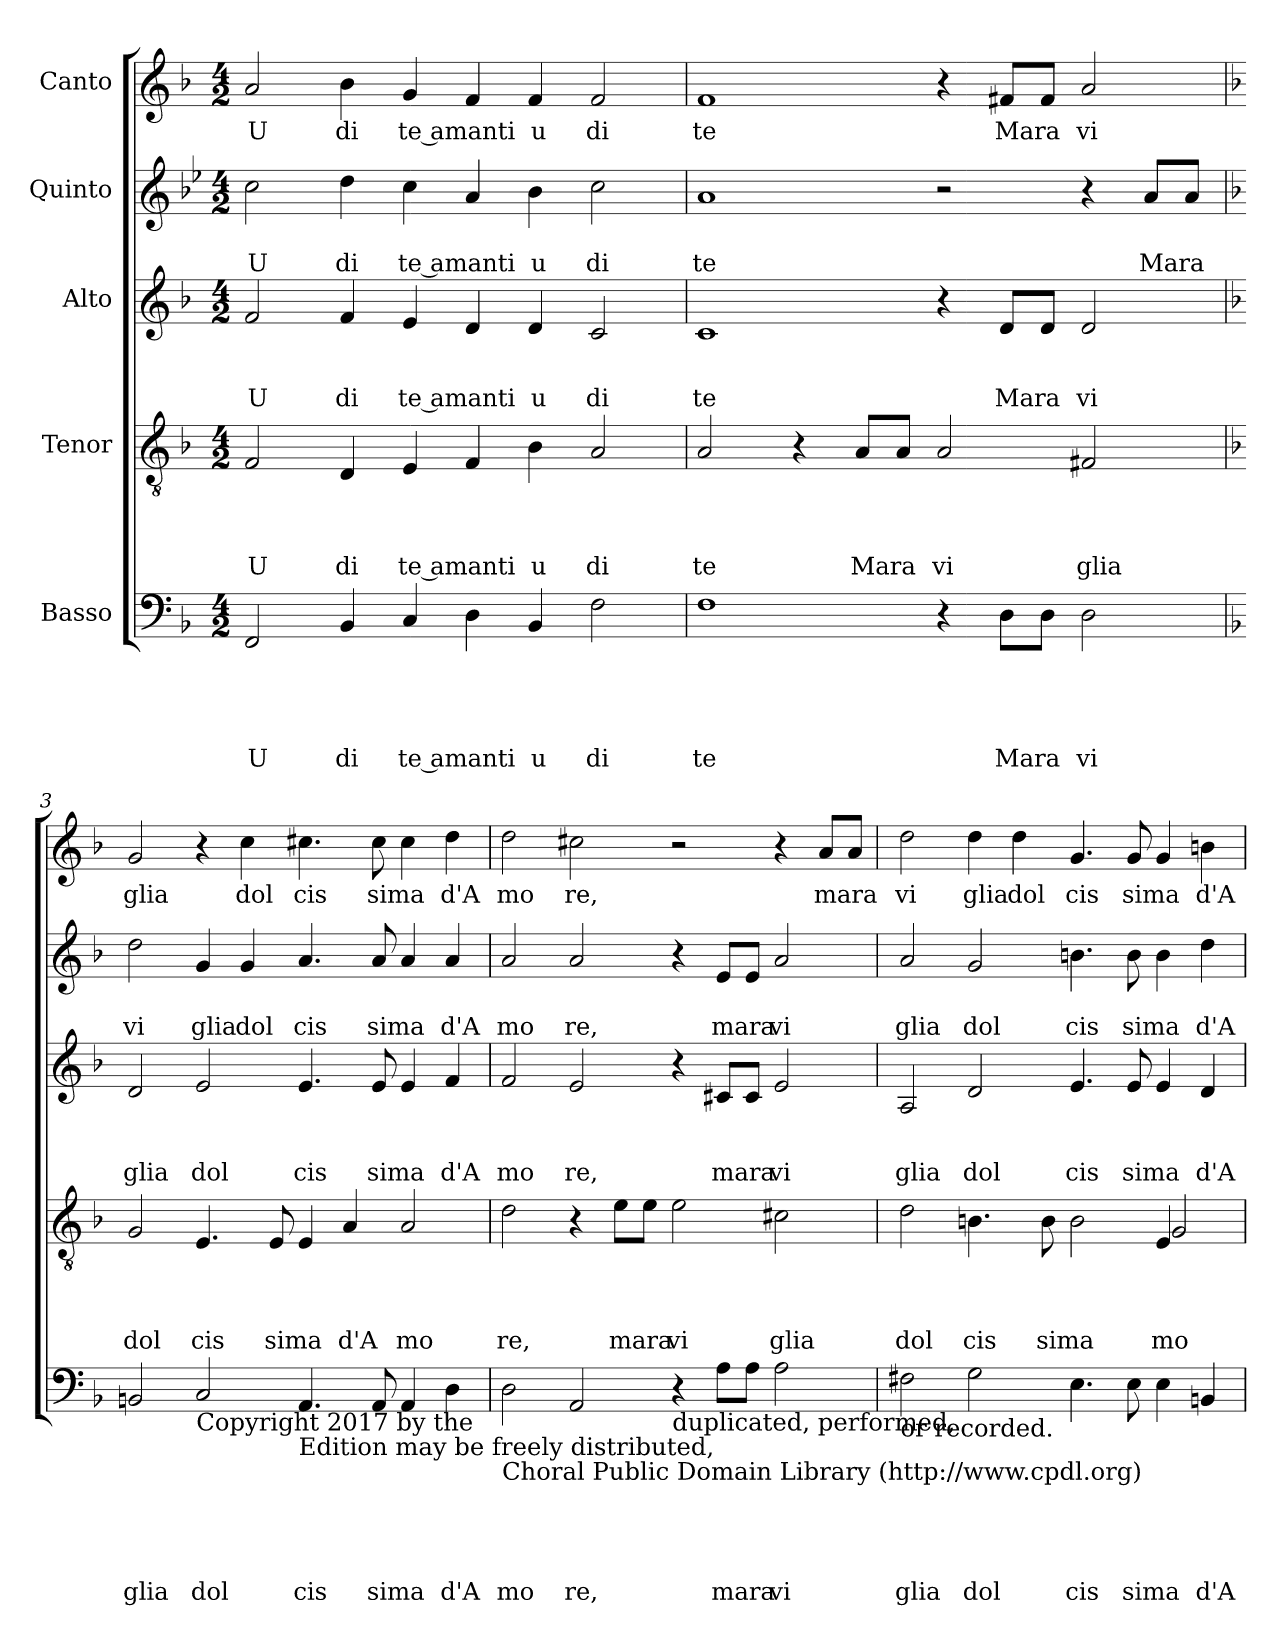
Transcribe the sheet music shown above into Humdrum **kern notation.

**kern	**text	**text	**text	**text	**text	**kern	**text	**text	**text	**text	**kern	**text	**text	**text	**kern	**text	**text	**kern	**text
*part5	*part5	*part5	*part5	*part5	*part5	*part4	*part4	*part4	*part4	*part4	*part3	*part3	*part3	*part3	*part2	*part2	*part2	*part1	*part1
*staff5	*staff5	*staff5	*staff5	*staff5	*staff5	*staff4	*staff4	*staff4	*staff4	*staff4	*staff3	*staff3	*staff3	*staff3	*staff2	*staff2	*staff2	*staff1	*staff1
*I"Basso	*	*	*	*	*	*I"Tenor	*	*	*	*	*I"Alto	*	*	*	*I"Quinto	*	*	*I"Canto	*
*clefF4	*	*	*	*	*	*clefGv2	*	*	*	*	*clefG2	*	*	*	*clefG2	*	*	*clefG2	*
*ITrd-3c-5	*	*	*	*	*	*ITrd-3c-5	*	*	*	*	*ITrd-3c-5	*	*	*	*	*	*	*ITrd-3c-5	*
*k[b-e-]	*	*	*	*	*	*k[b-e-]	*	*	*	*	*k[b-e-]	*	*	*	*k[b-e-]	*	*	*k[b-e-]	*
*B-:	*	*	*	*	*	*B-:	*	*	*	*	*B-:	*	*	*	*B-:	*	*	*B-:	*
*M4/2	*	*	*	*	*	*M4/2	*	*	*	*	*M4/2	*	*	*	*M4/2	*	*	*M4/2	*
=1	=1	=1	=1	=1	=1	=1	=1	=1	=1	=1	=1	=1	=1	=1	=1	=1	=1	=1	=1
!	!	!	!	!	!LO:LY:b	!	!	!	!	!LO:LY:b	!	!	!	!LO:LY:b	!	!	!LO:LY:b	!	!LO:LY:b
2BB-/	.	.	.	.	U	2B-/	.	.	.	U	2b-/	.	.	U	2cc\	.	U	2dd/	U
!	!	!	!	!	!LO:LY:b	!	!	!	!	!LO:LY:b	!	!	!	!LO:LY:b	!	!	!LO:LY:b	!	!LO:LY:b
4E-/	.	.	.	.	di	4G/	.	.	.	di	4b-/	.	.	di	4dd\	.	di	4ee-\	di
!	!	!	!	!	!LO:LY:b:rj	!	!	!	!	!LO:LY:b:rj	!	!	!	!LO:LY:b:rj	!	!	!LO:LY:b:rj	!	!LO:LY:b:rj
4F/	.	.	.	.	te amanti	4A/	.	.	.	te amanti	4a/	.	.	te amanti	4cc\	.	te amanti	4cc/	te amanti
4G\	.	.	.	.	.	4B-/	.	.	.	.	4g/	.	.	.	4a/	.	.	4b-/	.
!	!	!	!	!	!LO:LY:b	!	!	!	!	!LO:LY:b	!	!	!	!LO:LY:b	!	!	!LO:LY:b	!	!LO:LY:b
4E-/	.	.	.	.	u	4e-\	.	.	.	u	4g/	.	.	u	4b-\	.	u	4b-/	u
!	!	!	!	!	!LO:LY:b	!	!	!	!	!LO:LY:b	!	!	!	!LO:LY:b	!	!	!LO:LY:b	!	!LO:LY:b
2B-\	.	.	.	.	di	2d/	.	.	.	di	2f/	.	.	di	2cc\	.	di	2b-/	di
=2	=2	=2	=2	=2	=2	=2	=2	=2	=2	=2	=2	=2	=2	=2	=2	=2	=2	=2	=2
!	!	!	!	!	!LO:LY:b	!	!	!	!	!LO:LY:b	!	!	!	!LO:LY:b	!	!	!LO:LY:b	!	!LO:LY:b
1B-	.	.	.	.	te	2d/	.	.	.	te	1f	.	.	te	1a	.	te	1b-	te
.	.	.	.	.	.	4r	.	.	.	.	.	.	.	.	.	.	.	.	.
!	!	!	!	!	!	!	!	!	!	!LO:LY:b	!	!	!	!	!	!	!	!	!
.	.	.	.	.	.	8d/L	.	.	.	Mara	.	.	.	.	.	.	.	.	.
.	.	.	.	.	.	8d/J	.	.	.	.	.	.	.	.	.	.	.	.	.
!	!	!	!	!	!	!	!	!	!	!LO:LY:b	!	!	!	!	!	!	!	!	!
4r	.	.	.	.	.	2d/	.	.	.	vi	4r	.	.	.	2r	.	.	4r	.
!	!	!	!	!	!LO:LY:b	!	!	!	!	!	!	!	!	!LO:LY:b	!	!	!	!	!LO:LY:b
8G\L	.	.	.	.	Mara	.	.	.	.	.	8g/L	.	.	Mara	.	.	.	8bn/L	Mara
8G\J	.	.	.	.	.	.	.	.	.	.	8g/J	.	.	.	.	.	.	8b/J	.
!	!	!	!	!	!LO:LY:b	!	!	!	!	!LO:LY:b	!	!	!	!LO:LY:b	!	!	!	!	!LO:LY:b
2G\	.	.	.	.	vi	2Bn/	.	.	.	glia	2g/	.	.	vi	4r	.	.	2dd/	vi
!	!	!	!	!	!	!	!	!	!	!	!	!	!	!	!	!	!LO:LY:b	!	!
.	.	.	.	.	.	.	.	.	.	.	.	.	.	.	8a/L	.	Mara	.	.
.	.	.	.	.	.	.	.	.	.	.	.	.	.	.	8a/J	.	.	.	.
!!LO:LB:g=z
=3	=3	=3	=3	=3	=3	=3	=3	=3	=3	=3	=3	=3	=3	=3	=3	=3	=3	=3	=3
*	*	*	*	*	*	*	*	*	*	*	*	*	*	*	*k[b-]	*	*	*	*
*	*	*	*	*	*	*	*	*	*	*	*	*	*	*	*F:	*	*	*	*
!	!	!	!	!	!LO:LY:b	!	!	!	!	!LO:LY:b	!	!	!	!LO:LY:b	!	!	!LO:LY:b	!	!LO:LY:b
2En/	.	.	.	.	glia	2c/	.	.	.	dol	2g/	.	.	glia	2dd\	.	vi	2cc/	glia
!LO:TX:b:t=Copyright 2017 by the	!	!	!	!	!	!	!	!	!	!	!	!	!	!	!	!	!	!	!
!	!	!	!	!	!LO:LY:b	!	!	!	!	!LO:LY:b	!	!	!	!LO:LY:b	!	!	!LO:LY:b	!	!
2F/	.	.	.	.	dol	4.A/	.	.	.	cis	2a/	.	.	dol	4g/	.	glia	4r	.
!	!	!	!	!	!	!	!	!	!	!	!	!	!	!	!	!	!LO:LY:b	!	!LO:LY:b
.	.	.	.	.	.	.	.	.	.	.	.	.	.	.	4g/	.	dol	4ff\	dol
!	!	!	!	!	!	!	!	!	!	!LO:LY:b	!	!	!	!	!	!	!	!	!
.	.	.	.	.	.	8A/	.	.	.	sima	.	.	.	.	.	.	.	.	.
!LO:TX:b:t=Edition may be freely distributed,	!	!	!	!	!	!	!	!	!	!	!	!	!	!	!	!	!	!	!
!	!	!	!	!	!LO:LY:b	!	!	!	!	!	!	!	!	!LO:LY:b	!	!	!LO:LY:b	!	!LO:LY:b
4.D/	.	.	.	.	cis	4A/	.	.	.	.	4.a/	.	.	cis	4.a/	.	cis	4.ff#X\	cis
!	!	!	!	!	!	!	!	!	!	!LO:LY:b	!	!	!	!	!	!	!	!	!
.	.	.	.	.	.	4d/	.	.	.	d'A	.	.	.	.	.	.	.	.	.
!	!	!	!	!	!LO:LY:b	!	!	!	!	!	!	!	!	!LO:LY:b	!	!	!LO:LY:b	!	!LO:LY:b
8D/	.	.	.	.	sima	.	.	.	.	.	8a/	.	.	sima	8a/	.	sima	8ff#\	sima
!	!	!	!	!	!	!	!	!	!	!LO:LY:b	!	!	!	!	!	!	!	!	!
4D/	.	.	.	.	.	2d/	.	.	.	mo	4a/	.	.	.	4a/	.	.	4ff#\	.
!	!	!	!	!	!LO:LY:b	!	!	!	!	!	!	!	!	!LO:LY:b	!	!	!LO:LY:b	!	!LO:LY:b
4G\	.	.	.	.	d'A	.	.	.	.	.	4b-/	.	.	d'A	4a/	.	d'A	4gg\	d'A
=4	=4	=4	=4	=4	=4	=4	=4	=4	=4	=4	=4	=4	=4	=4	=4	=4	=4	=4	=4
!LO:TX:b:t=Choral Public Domain Library (http&colon;//www.cpdl.org)	!	!	!	!	!	!	!	!	!	!	!	!	!	!	!	!	!	!	!
!	!	!	!	!	!LO:LY:b	!	!	!	!	!LO:LY:b	!	!	!	!LO:LY:b	!	!	!LO:LY:b	!	!LO:LY:b
2G\	.	.	.	.	mo	2g\	.	.	.	re,	2b-/	.	.	mo	2a/	.	mo	2gg\	mo
!	!	!	!	!	!LO:LY:b	!	!	!	!	!	!	!	!	!LO:LY:b	!	!	!LO:LY:b	!	!LO:LY:b
2D/	.	.	.	.	re,	4r	.	.	.	.	2a/	.	.	re,	2a/	.	re,	2ff#X\	re,
!	!	!	!	!	!	!	!	!	!	!LO:LY:b	!	!	!	!	!	!	!	!	!
.	.	.	.	.	.	8a\L	.	.	.	mara	.	.	.	.	.	.	.	.	.
.	.	.	.	.	.	8a\J	.	.	.	.	.	.	.	.	.	.	.	.	.
!LO:TX:b:t=duplicated, performed,	!	!	!	!	!	!	!	!	!	!	!	!	!	!	!	!	!	!	!
!	!	!	!	!	!	!	!	!	!	!LO:LY:b	!	!	!	!	!	!	!	!	!
4r	.	.	.	.	.	2a\	.	.	.	vi	4r	.	.	.	4r	.	.	2r	.
!	!	!	!	!	!LO:LY:b	!	!	!	!	!	!	!	!	!LO:LY:b	!	!	!LO:LY:b	!	!
8d\L	.	.	.	.	mara	.	.	.	.	.	8f#X/L	.	.	mara	8e/L	.	mara	.	.
8d\J	.	.	.	.	.	.	.	.	.	.	8f#/J	.	.	.	8e/J	.	.	.	.
!	!	!	!	!	!LO:LY:b	!	!	!	!	!LO:LY:b	!	!	!	!LO:LY:b	!	!	!LO:LY:b	!	!
2d\	.	.	.	.	vi	2f#X\	.	.	.	glia	2a/	.	.	vi	2a/	.	vi	4r	.
!	!	!	!	!	!	!	!	!	!	!	!	!	!	!	!	!	!	!	!LO:LY:b
.	.	.	.	.	.	.	.	.	.	.	.	.	.	.	.	.	.	8dd/L	mara
.	.	.	.	.	.	.	.	.	.	.	.	.	.	.	.	.	.	8dd/J	.
=5	=5	=5	=5	=5	=5	=5	=5	=5	=5	=5	=5	=5	=5	=5	=5	=5	=5	=5	=5
!LO:TX:b:t=or recorded.	!	!	!	!	!	!	!	!	!	!	!	!	!	!	!	!	!	!	!
!	!	!	!	!	!LO:LY:b	!	!	!	!	!LO:LY:b	!	!	!	!LO:LY:b	!	!	!LO:LY:b	!	!LO:LY:b
*	*	*	*	*	*	*^	*	*	*	*	*	*	*	*	*	*	*	*	*
2Bn\	.	.	.	.	glia	2g\	1.ryy	.	.	.	dol	2d/	.	.	glia	2a/	.	glia	2gg\	vi
!	!	!	!	!	!LO:LY:b	!	!	!	!	!	!LO:LY:b	!	!	!	!LO:LY:b	!	!	!LO:LY:b	!	!LO:LY:b
2c\	.	.	.	.	dol	4.en\	.	.	.	.	cis	2g/	.	.	dol	2g/	.	dol	4gg\	glia
!	!	!	!	!	!	!	!	!	!	!	!	!	!	!	!	!	!	!	!	!LO:LY:b
.	.	.	.	.	.	.	.	.	.	.	.	.	.	.	.	.	.	.	4gg\	dol
!	!	!	!	!	!	!	!	!	!	!	!LO:LY:b	!	!	!	!	!	!	!	!	!
.	.	.	.	.	.	8e\	.	.	.	.	sima	.	.	.	.	.	.	.	.	.
!	!	!	!	!	!LO:LY:b	!	!	!	!	!	!	!	!	!	!LO:LY:b	!	!	!LO:LY:b	!	!LO:LY:b
4.A\	.	.	.	.	cis	2e\	.	.	.	.	.	4.a/	.	.	cis	4.bn\	.	cis	4.cc/	cis
!	!	!	!	!	!LO:LY:b	!	!	!	!	!	!	!	!	!	!LO:LY:b	!	!	!LO:LY:b	!	!LO:LY:b
8A\	.	.	.	.	sima	.	.	.	.	.	.	8a/	.	.	sima	8b\	.	sima	8cc/	sima
!	!	!	!	!	!	!	!	!	!	!	!LO:LY:b	!	!	!	!	!	!	!	!	!
!	!	!	!	!	!	!	!	!	!	!	!LO:LY:b	!	!	!	!	!	!	!	!	!
4A\	.	.	.	.	.	4A/	2c/	.	.	.	mo	4a/	.	.	.	4b\	.	.	4cc/	.
!	!	!	!	!	!LO:LY:b	!	!	!	!	!	!	!	!	!	!LO:LY:b	!	!	!LO:LY:b	!	!LO:LY:b
4En/	.	.	.	.	d'A	4ryy	.	.	.	.	.	4g/	.	.	d'A	4dd\	.	d'A	4een\	d'A
*	*	*	*	*	*	*v	*v	*	*	*	*	*	*	*	*	*	*	*	*	*
=	=	=	=	=	=	=	=	=	=	=	=	=	=	=	=	=	=	=	=
*-	*-	*-	*-	*-	*-	*-	*-	*-	*-	*-	*-	*-	*-	*-	*-	*-	*-	*-	*-
